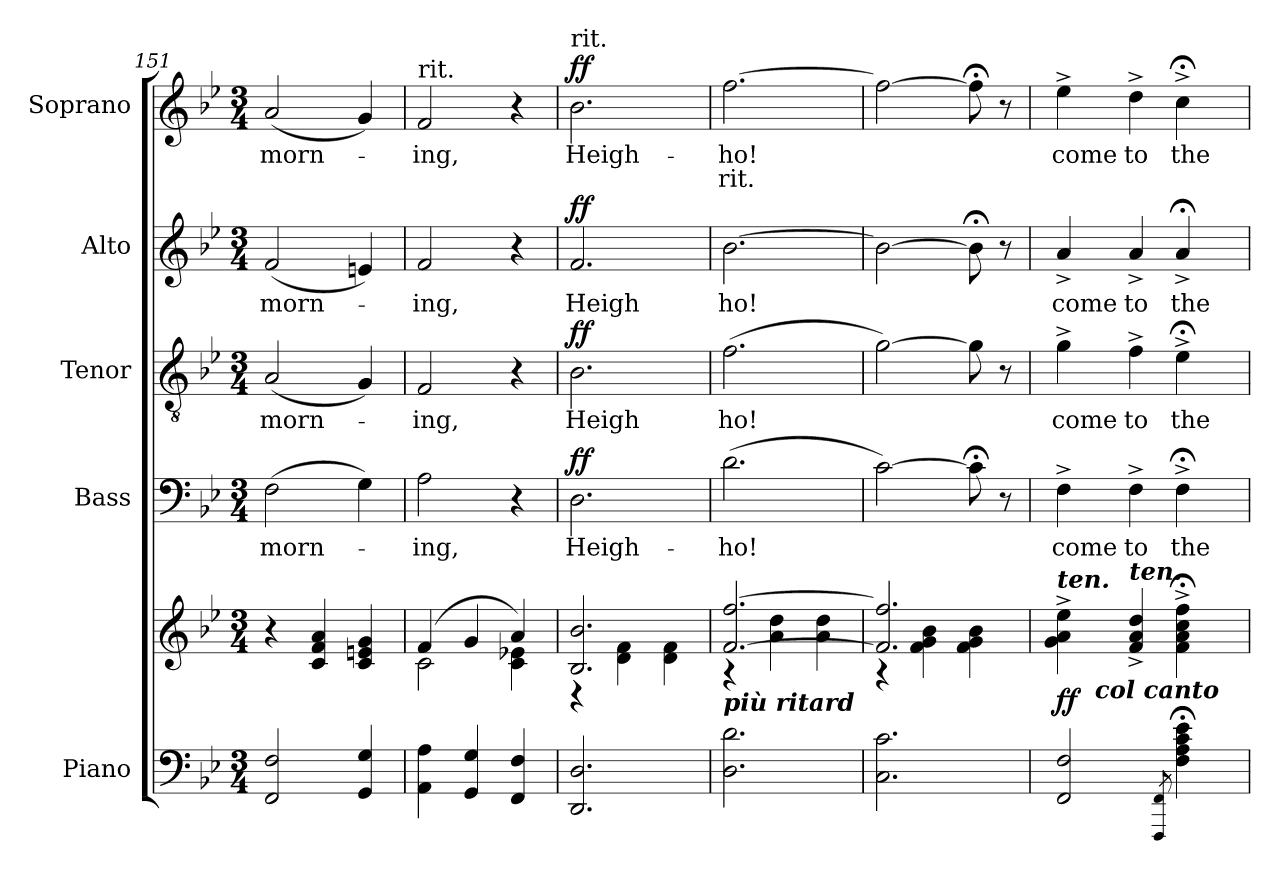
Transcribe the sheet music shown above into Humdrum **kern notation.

**kern	**kern	**dynam	**kern	**text	**dynam	**kern	**text	**dynam	**kern	**text	**dynam	**kern	**text	**text	**dynam
*part5	*part5	*part5	*part4	*part4	*part4	*part3	*part3	*part3	*part2	*part2	*part2	*part1	*part1	*part1	*part1
*staff6	*staff5	*staff5/6	*staff4	*staff4	*staff4	*staff3	*staff3	*staff3	*staff2	*staff2	*staff2	*staff1	*staff1	*staff1	*staff1
*I"Piano	*	*	*I"Bass	*	*	*I"Tenor	*	*	*I"Alto	*	*	*I"Soprano	*	*	*
*I'Pno.	*	*	*I'B.	*	*	*I'T.	*	*	*I'A.	*	*	*I'S.	*	*	*
!!LO:LB:g=z
*clefF4	*clefG2	*	*clefF4	*	*	*clefGv2	*	*	*clefG2	*	*	*clefG2	*	*	*
*	*	*	*	*	*	*ITrd7c12	*	*	*	*	*	*	*	*	*
*k[b-e-]	*k[b-e-]	*	*k[b-e-]	*	*	*k[b-e-]	*	*	*k[b-e-]	*	*	*k[b-e-]	*	*	*
*B-:	*B-:	*	*B-:	*	*	*B-:	*	*	*B-:	*	*	*B-:	*	*	*
*M3/4	*M3/4	*	*M3/4	*	*	*M3/4	*	*	*M3/4	*	*	*M3/4	*	*	*
=151	=151	=151	=151	=151	=151	=151	=151	=151	=151	=151	=151	=151	=151	=151	=151
!	!	!	!	!LO:LY:b:color=#000000	!	!	!	!	!	!	!	!	!	!	!
!	!	!	!	!	!	!	!LO:LY:b:color=#000000	!	!	!	!	!	!	!	!
!	!	!	!	!	!	!	!	!	!	!LO:LY:b:color=#000000	!	!	!	!	!
!	!	!	!	!	!	!	!	!	!	!	!	!	!LO:LY:b:color=#000000	!	!
2FFi/ 2Fi	4r	.	(2Fi\	morn-	.	(2AAi/	morn-	.	(2fi/	morn-	.	(2ai/	morn-	.	.
.	4ci/ 4fi 4ai	.	.	.	.	.	.	.	.	.	.	.	.	.	.
4GGi/ 4Gi	4ci/ 4eni 4gi	.	4Gi\)	.	.	4GGi/)	.	.	4eni/)	.	.	4gi/)	.	.	.
=152	=152	=152	=152	=152	=152	=152	=152	=152	=152	=152	=152	=152	=152	=152	=152
*	*^	*	*	*	*	*	*	*	*	*	*	*	*	*	*
!	!	!	!	!	!LO:LY:b:color=#000000	!	!	!	!	!	!	!	!	!	!	!
!	!	!	!	!	!	!	!	!LO:LY:b:color=#000000	!	!	!	!	!	!	!	!
!	!	!	!	!	!	!	!	!	!	!	!LO:LY:b:color=#000000	!	!	!	!	!
!	!	!	!	!	!	!	!	!	!	!	!	!	!LO:TX:t=rit.	!	!	!
!	!	!	!	!	!	!	!	!	!	!	!	!	!	!LO:LY:b:color=#000000	!	!
4AAi\ 4Ai	(4fi/	2ci\	.	2Ai\	-ing,	.	2FFi/	-ing,	.	2fi/	-ing,	.	2fi/	-ing,	.	.
4GGi/ 4Gi	4gi/	.	.	.	.	.	.	.	.	.	.	.	.	.	.	.
4FFi/ 4Fi	4ai/)	4ci\ 4e-Xi	.	4r	.	.	4r	.	.	4r	.	.	4r	.	.	.
=153	=153	=153	=153	=153	=153	=153	=153	=153	=153	=153	=153	=153	=153	=153	=153	=153
!	!	!	!	!	!LO:LY:b:color=#000000	!	!	!	!	!	!	!	!	!	!	!
!	!	!	!	!	!	!	!	!LO:LY:b:color=#000000	!	!	!	!	!	!	!	!
!	!	!	!	!	!	!	!	!	!	!	!LO:LY:b:color=#000000	!	!	!	!	!
!	!	!	!	!	!	!	!	!	!	!	!	!	!LO:TX:t=rit.	!	!	!
!	!	!	!	!	!	!	!	!	!	!	!	!	!	!LO:LY:b:color=#000000	!	!
2.DDi/ 2.Di	2.B-i/ 2.b-i	4r	.	2.Di\	Heigh-	ff	2.BB-i\	Heigh	ff	2.fi/	Heigh	ff	2.b-i\	Heigh-	.	ff
.	.	4di\ 4fi	.	.	.	.	.	.	.	.	.	.	.	.	.	.
.	.	4di\ 4fi	.	.	.	.	.	.	.	.	.	.	.	.	.	.
=154	=154	=154	=154	=154	=154	=154	=154	=154	=154	=154	=154	=154	=154	=154	=154	=154
!	!	!	!	!	!LO:LY:b:color=#000000	!	!	!	!	!	!	!	!	!	!	!
!	!	!	!	!	!	!	!	!LO:LY:b:color=#000000	!	!	!	!	!	!	!	!
!	!	!	!	!	!	!	!	!	!	!	!LO:LY:b:color=#000000	!	!	!	!	!
!	!LO:TX:b:Bi:t=più ritard	!	!	!	!	!	!	!	!	!	!	!	!	!	!	!
!	!	!	!	!	!	!	!	!	!	!	!	!	!	!LO:LY:b:color=#000000	!LO:LY:b:color=#000000	!
2.Di\ 2.di	[<2.fi/ [>2.ffi	4r	.	(2.di\	-ho!	.	(2.Fi\	ho!	.	[>2.b-i\	ho!	.	[>2.ffi\	-ho!	rit.	.
.	.	4ai\ 4ddi	.	.	.	.	.	.	.	.	.	.	.	.	.	.
.	.	4ai\ 4ddi	.	.	.	.	.	.	.	.	.	.	.	.	.	.
=155	=155	=155	=155	=155	=155	=155	=155	=155	=155	=155	=155	=155	=155	=155	=155	=155
2.Ci\ 2.ci	2.fi/] 2.ffi]	4r	.	[>2ci\)	.	.	[>2Gi\)	.	.	2b-i\_>	.	.	2ffi\_>	.	.	.
.	.	4fi\ 4gi 4b-i	.	.	.	.	.	.	.	.	.	.	.	.	.	.
.	.	4fi\ 4gi 4b-i	.	8c;i\]	.	.	8Gi\]	.	.	8b-;i\]	.	.	8ff;i\]	.	.	.
.	.	.	.	8r	.	.	8r	.	.	8r	.	.	8r	.	.	.
*	*v	*v	*	*	*	*	*	*	*	*	*	*	*	*	*	*
=156	=156	=156	=156	=156	=156	=156	=156	=156	=156	=156	=156	=156	=156	=156	=156
!	!	!	!	!LO:LY:b:color=#000000	!	!	!	!	!	!	!	!	!	!	!
!	!	!	!	!	!	!	!LO:LY:b:color=#000000	!	!	!	!	!	!	!	!
!	!	!	!	!	!	!	!	!	!	!LO:LY:b:color=#000000	!	!	!	!	!
!	!LO:TX:a:Bi:t=ten.	!	!	!	!	!	!	!	!	!	!	!	!	!	!
!	!	!	!	!	!	!	!	!	!	!	!	!	!LO:LY:b:color=#000000	!	!
*^	*	*	*	*	*	*	*	*	*	*	*	*	*	*	*
2FFi/ 2Fi	16ryy	4gi\^ 4ai^ 4ee-i^	ff	4F^i\	come	.	4G^i\	come	.	4a^i/	come	.	4ee-^i\	come	.	.
.	32ryy	.	.	.	.	.	.	.	.	.	.	.	.	.	.	.
.	256ryy	.	.	.	.	.	.	.	.	.	.	.	.	.	.	.
.	1024ryy	.	.	.	.	.	.	.	.	.	.	.	.	.	.	.
!	!LO:TX:a:Bi:t=col canto	!	!	!	!	!	!	!	!	!	!	!	!	!	!	!
.	2ryy	.	.	.	.	.	.	.	.	.	.	.	.	.	.	.
!	!	!	!	!	!LO:LY:b:color=#000000	!	!	!	!	!	!	!	!	!	!	!
!	!	!	!	!	!	!	!	!LO:LY:b:color=#000000	!	!	!	!	!	!	!	!
!	!	!	!	!	!	!	!	!	!	!	!LO:LY:b:color=#000000	!	!	!	!	!
!	!	!LO:TX:a:Bi:t=ten.	!	!	!	!	!	!	!	!	!	!	!	!	!	!
!	!	!	!	!	!	!	!	!	!	!	!	!	!	!LO:LY:b:color=#000000	!	!
.	.	4fi/^ 4ai^ 4ddi^	.	4F^i\	to	.	4F^i\	to	.	4a^i/	to	.	4dd^i\	to	.	.
8qFFFi/ 8qFFi	.	.	.	.	.	.	.	.	.	.	.	.	.	.	.	.
!	!	!	!	!	!LO:LY:b:color=#000000	!	!	!	!	!	!	!	!	!	!	!
!	!	!	!	!	!	!	!	!LO:LY:b:color=#000000	!	!	!	!	!	!	!	!
!	!	!	!	!	!	!	!	!	!	!	!LO:LY:b:color=#000000	!	!	!	!	!
!	!	!	!	!	!	!	!	!	!	!	!	!	!	!LO:LY:b:color=#000000	!	!
4Fi\; 4Ai; 4ci; 4e-i;	.	4fi\;^ 4ai;^ 4cci;^ 4ffi;^	.	4F;^i\	the	.	4E-;^i\	the	.	4a;^i/	the	.	4cc;^i\	the	.	.
.	8ryy	.	.	.	.	.	.	.	.	.	.	.	.	.	.	.
.	64ryy	.	.	.	.	.	.	.	.	.	.	.	.	.	.	.
.	128ryy	.	.	.	.	.	.	.	.	.	.	.	.	.	.	.
.	512.ryy	.	.	.	.	.	.	.	.	.	.	.	.	.	.	.
*v	*v	*	*	*	*	*	*	*	*	*	*	*	*	*	*	*
=	=	=	=	=	=	=	=	=	=	=	=	=	=	=	=
*-	*-	*-	*-	*-	*-	*-	*-	*-	*-	*-	*-	*-	*-	*-	*-
